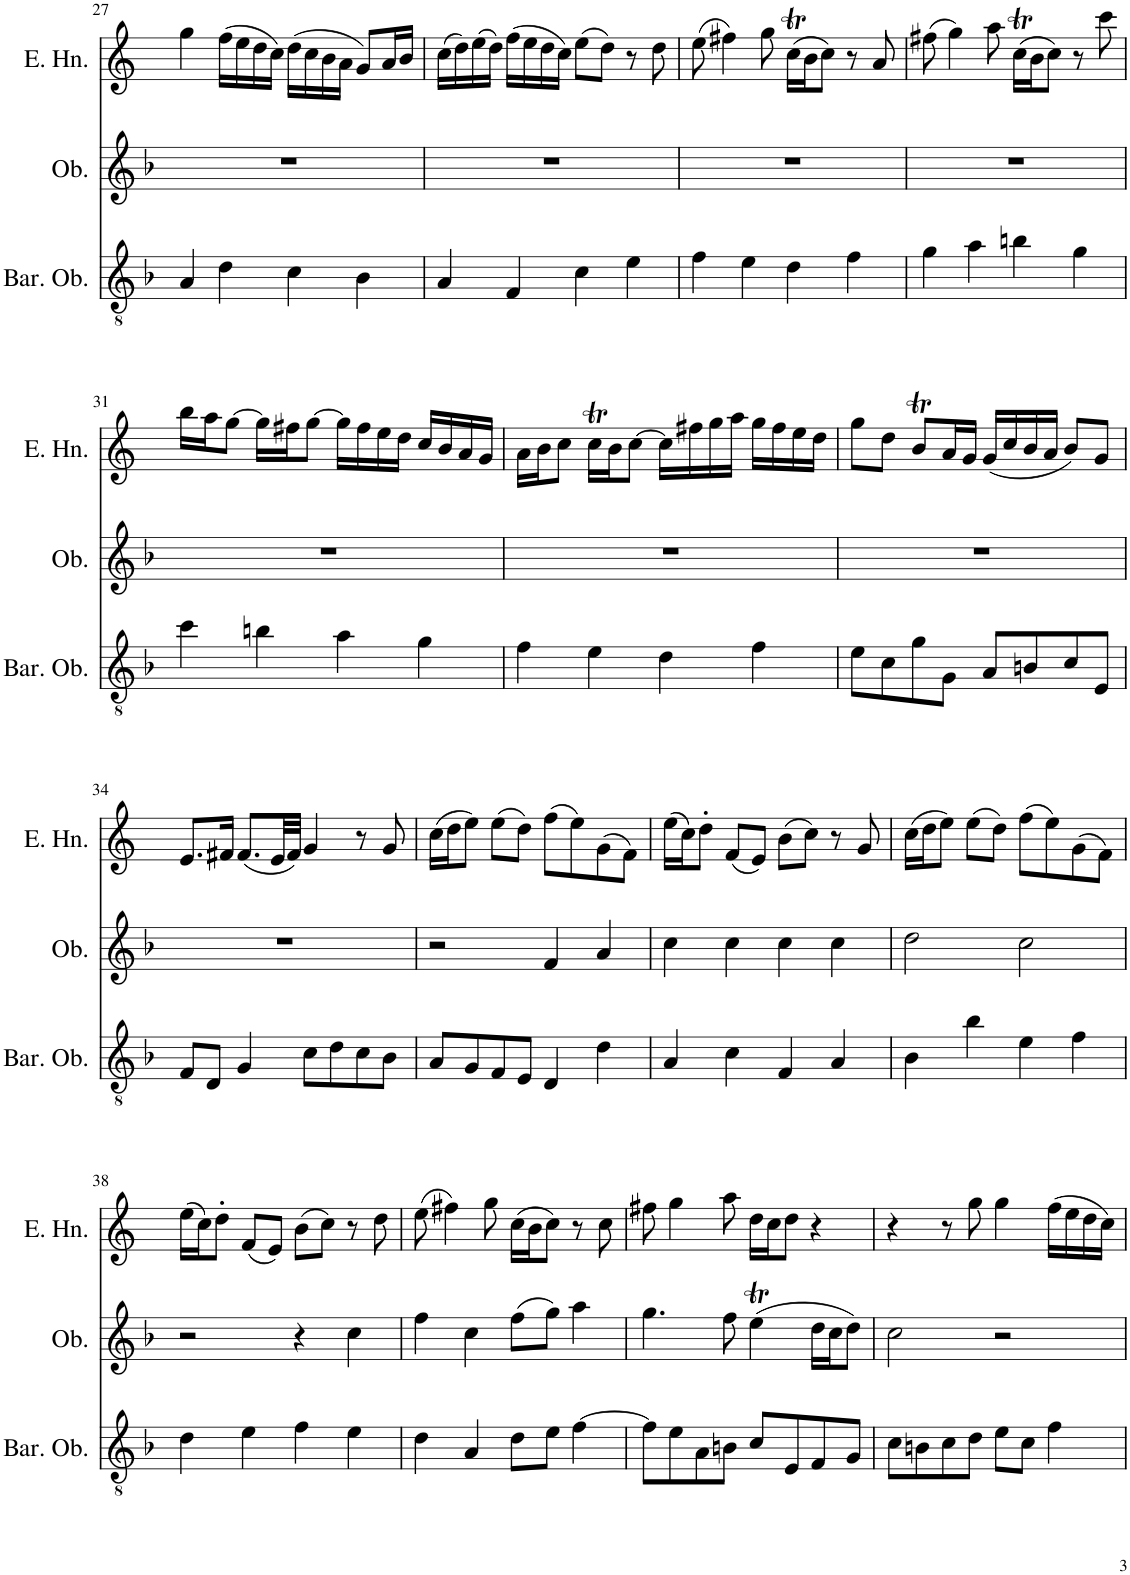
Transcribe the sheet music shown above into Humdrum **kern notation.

**kern	**kern	**kern
*part3	*part2	*part1
*staff3	*staff2	*staff1
*I"Baritone Oboe	*I"Oboe	*I"English Horn
*I'Bar. Ob.	*I'Ob.	*I'E. Hn.
!!LO:PB:g=z
*clefGv2	*clefG2	*clefG2
*	*	*Trd4c7
*k[b-]	*k[b-]	*k[]
*M4/4	*M4/4	*M4/4
*met(c)	*met(c)	*met(c)
=27	=27	=27
4A/	1r	4gg\
4d\	.	(16ff\LL
.	.	16ee\
.	.	16dd\
.	.	16cc\JJ)
4c\	.	(16dd\LL
.	.	16cc\
.	.	16b\
.	.	16a\JJ
4B-\	.	8g/L)
.	.	16a/L
.	.	16b/JJ
=28	=28	=28
4A/	1r	(16cc\LL
.	.	16dd\)
.	.	(16ee\
.	.	16dd\JJ)
4F/	.	(16ff\LL
.	.	16ee\
.	.	16dd\
.	.	16cc\JJ)
4c\	.	(8ee\L
.	.	8dd\J)
4e\	.	8r
.	.	8dd\
=29	=29	=29
4f\	1r	(8ee\
.	.	4ff#X\)
4e\	.	.
.	.	8gg\
4d\	.	(16ccT\LL
.	.	16b\J
.	.	8cc\J)
4f\	.	8r
.	.	8a/
=30	=30	=30
4g\	1r	(8ff#X\
.	.	4gg\)
4a\	.	.
.	.	8aa\
4bn\	.	(16ccT\LL
.	.	16b\J
.	.	8cc\J)
4g\	.	8r
.	.	8ccc\
!!LO:LB:g=z
=31	=31	=31
4cc\	1r	16bb\LL
.	.	16aa\J
.	.	[8gg\J
4bn\	.	16gg\LL]
.	.	16ff#X\J
.	.	[8gg\J
4a\	.	16gg\LL]
.	.	16ff#\
.	.	16ee\
.	.	16dd\JJ
4g\	.	16cc/LL
.	.	16b/
.	.	16a/
.	.	16g/JJ
=32	=32	=32
4f\	1r	16a\LL
.	.	16b\J
.	.	8cc\J
4e\	.	16ccT\LL
.	.	16b\J
.	.	[8cc\J
4d\	.	16cc\LL]
.	.	16ff#X\
.	.	16gg\
.	.	16aa\JJ
4f\	.	16gg\LL
.	.	16ff#\
.	.	16ee\
.	.	16dd\JJ
=33	=33	=33
8e\L	1r	8gg\L
8c\	.	8dd\J
8g\	.	8bt/L
8G\J	.	16a/L
.	.	16g/JJ
8A/L	.	(16g/LL
.	.	16cc/
8Bn/	.	16b/
.	.	16a/JJ
8c/	.	8b/L)
8E/J	.	8g/J
!!LO:LB:g=z
=34	=34	=34
8F/L	1r	8.e/L
8D/J	.	.
.	.	16f#X/Jk
4G/	.	(8.f#/L
.	.	32e/LL
.	.	32f#/JJJ)
8c\L	.	4g/
8d\	.	.
8c\	.	8r
8B-\J	.	8g/
=35	=35	=35
8A/L	2r	(16cc\LL
.	.	16dd\J
8G/	.	8ee\J)
8F/	.	(8ee\L
8E/J	.	8dd\J)
4D/	4f/	(8ff\L
.	.	8ee\)
4d\	4a/	(8g\
.	.	8f\J)
=36	=36	=36
4A/	4cc\	(16ee\LL
.	.	16cc\J)
.	.	8dd'\J
4c\	4cc\	(8f/L
.	.	8e/J)
4F/	4cc\	(8b\L
.	.	8cc\J)
4A/	4cc\	8r
.	.	8g/
=37	=37	=37
4B-\	2dd\	(16cc\LL
.	.	16dd\J
.	.	8ee\J)
4b-\	.	(8ee\L
.	.	8dd\J)
4e\	2cc\	(8ff\L
.	.	8ee\)
4f\	.	(8g\
.	.	8f\J)
!!LO:LB:g=z
=38	=38	=38
4d\	2r	(16ee\LL
.	.	16cc\J)
.	.	8dd'\J
4e\	.	(8f/L
.	.	8e/J)
4f\	4r	(8b\L
.	.	8cc\J)
4e\	4cc\	8r
.	.	8dd\
=39	=39	=39
4d\	4ff\	(8ee\
.	.	4ff#X\)
4A/	4cc\	.
.	.	8gg\
8d\L	(8ff\L	(16cc\LL
.	.	16b\J
8e\J	8gg\J)	8cc\J)
[4f\	4aa\	8r
.	.	8cc\
=40	=40	=40
8f\L]	4.gg\	8ff#X\
8e\	.	4gg\
8A\	.	.
8Bn\J	8ff\	8aa\
8c/L	(4eet\	16dd\LL
.	.	16cc\J
8E/	.	8dd\J
8F/	16dd\LL	4r
.	16cc\J	.
8G/J	8dd\J)	.
=41	=41	=41
8c\L	2cc\	4r
8Bn\	.	.
8c\	.	8r
8d\J	.	8gg\
8e\L	2r	4gg\
8c\J	.	.
4f\	.	(16ff\LL
.	.	16ee\
.	.	16dd\
.	.	16cc\JJ)
=	=	=
*-	*-	*-
